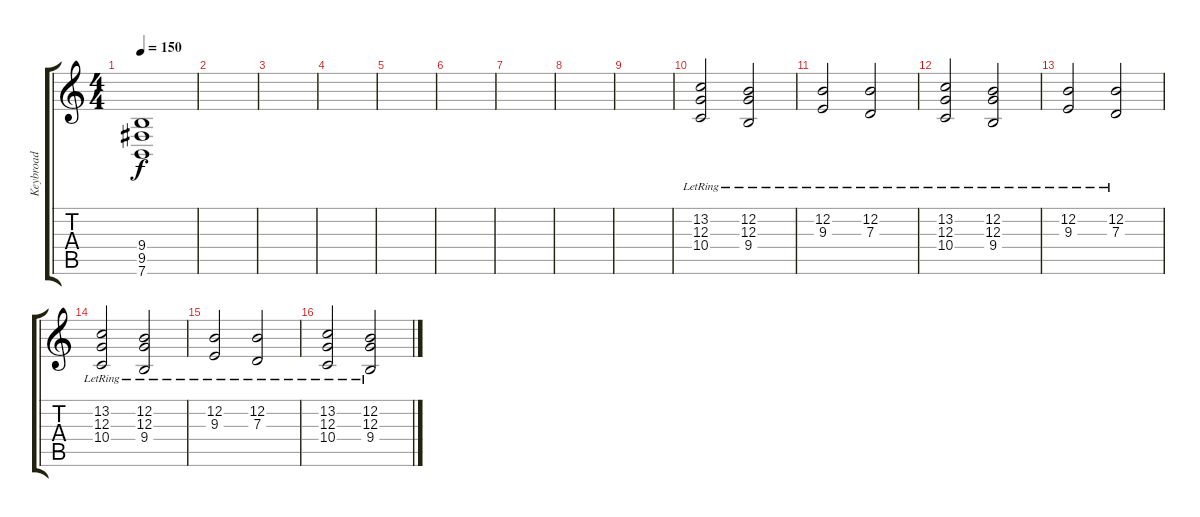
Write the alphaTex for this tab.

\track ("Keybroad" "Keybroad") {instrument electricgrandpiano}
\staff {score tabs}
\tuning (E4 B3 G3 D3 A2 E2) {hide}
\ts (4 4)
\tempo 150
\clef g2
\ks c
(9.4 9.5 7.6).1{dy f} |
|
|
|
|
|
|
|
|
(13.2 12.3{lr} 10.4{lr}).2 (12.2{lr} 12.3 9.4).2 |
(12.2{lr} 9.3{lr}).2 (12.2{lr} 7.3{lr}).2 |
(13.2 12.3{lr} 10.4{lr}).2 (12.2{lr} 12.3 9.4).2 |
(12.2{lr} 9.3{lr}).2 (12.2{lr} 7.3{lr}).2 |
(13.2 12.3{lr} 10.4{lr}).2 (12.2{lr} 12.3 9.4).2 |
(12.2{lr} 9.3{lr}).2 (12.2{lr} 7.3{lr}).2 |
(13.2 12.3{lr} 10.4{lr}).2 (12.2{lr} 12.3 9.4).2
